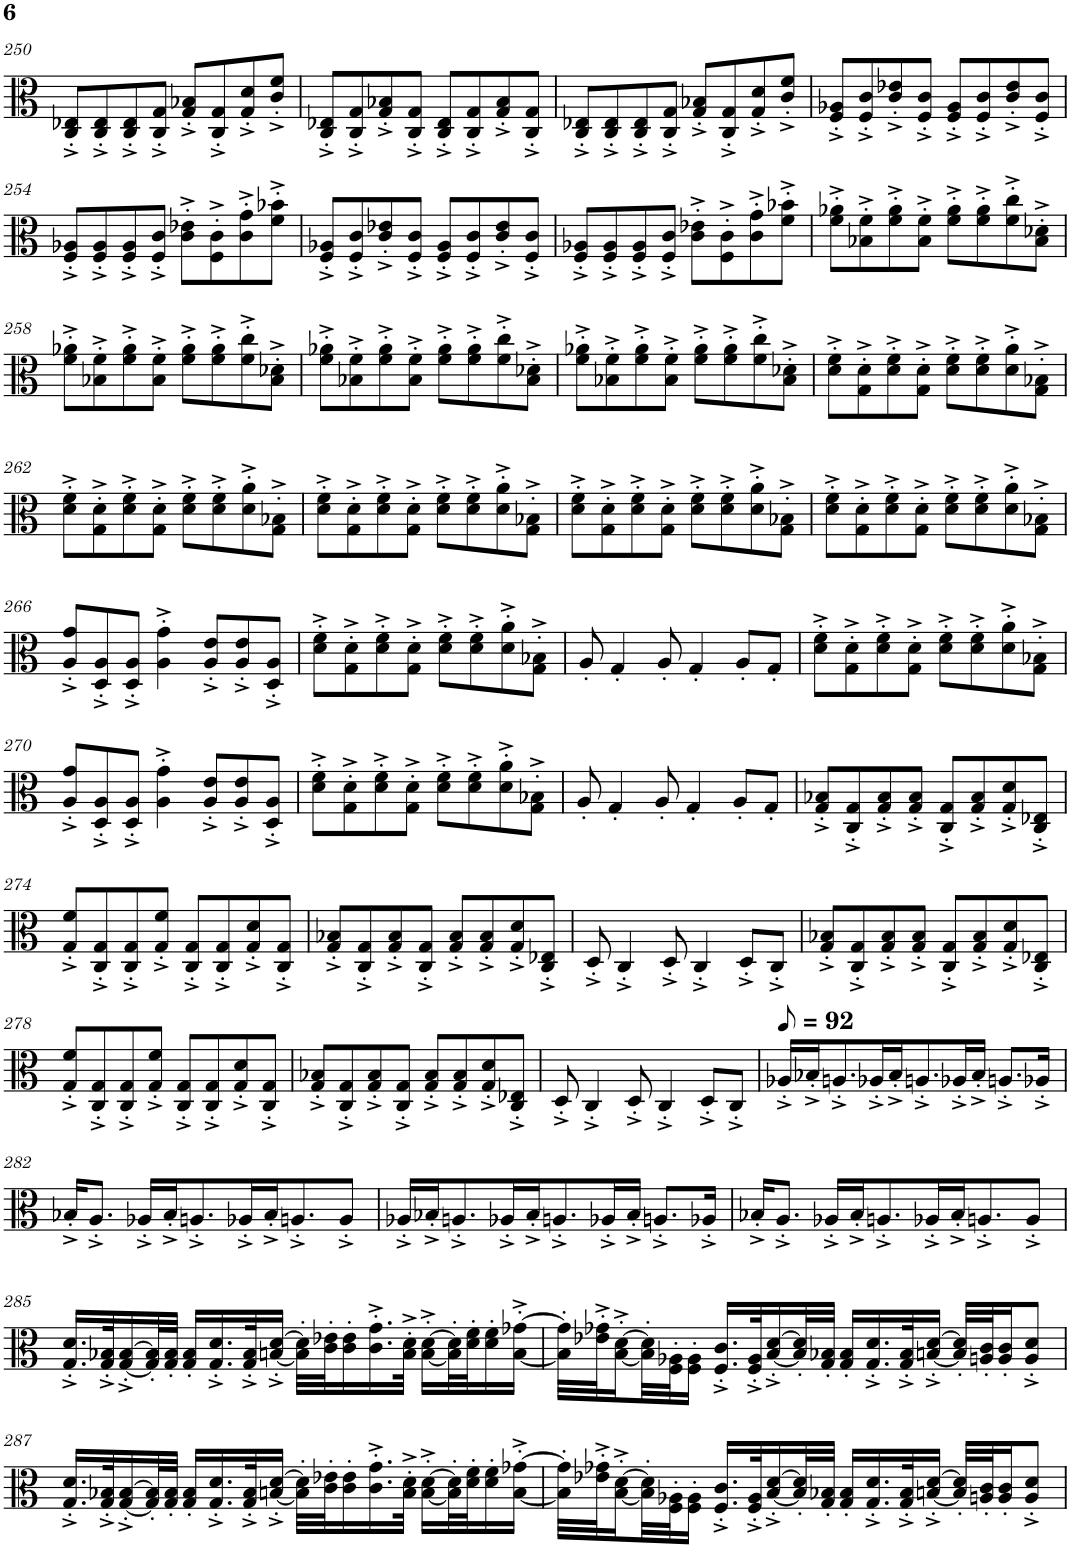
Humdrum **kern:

**kern
*part1
*staff1
*I"Viola
*I'Vla.
!!LO:PB:g=z
*clefC3
*k[]
*M4/4
=250
8C/'^ 8E-X/'^L
8C/'^ 8E-/'^
8C/'^ 8E-/'^
8C/'^ 8G/'^J
8G/'^ 8B-X/'^L
8C/'^ 8G/'^
8G/'^ 8d/'^
8c/'^ 8f/'^J
=251
8C/'^ 8E-X/'^L
8C/'^ 8G/'^
8G/'^ 8B-X/'^
8C/'^ 8G/'^J
8C/'^ 8E-/'^L
8C/'^ 8G/'^
8G/'^ 8B-/'^
8C/'^ 8G/'^J
=252
8C/'^ 8E-X/'^L
8C/'^ 8E-/'^
8C/'^ 8E-/'^
8C/'^ 8G/'^J
8G/'^ 8B-X/'^L
8C/'^ 8G/'^
8G/'^ 8d/'^
8c/'^ 8f/'^J
=253
8F/'^ 8A-X/'^L
8F/'^ 8c/'^
8c/'^ 8e-X/'^
8F/'^ 8c/'^J
8F/'^ 8A-/'^L
8F/'^ 8c/'^
8c/'^ 8e-/'^
8F/'^ 8c/'^J
!!LO:LB:g=z
=254
8F/'^ 8A-X/'^L
8F/'^ 8A-/'^
8F/'^ 8A-/'^
8F/'^ 8c/'^J
8c\'^ 8e-X\'^L
8F\'^ 8c\'^
8c\'^ 8g\'^
8f\'^ 8b-X\'^J
=255
8F/'^ 8A-X/'^L
8F/'^ 8c/'^
8c/'^ 8e-X/'^
8F/'^ 8c/'^J
8F/'^ 8A-/'^L
8F/'^ 8c/'^
8c/'^ 8e-/'^
8F/'^ 8c/'^J
=256
8F/'^ 8A-X/'^L
8F/'^ 8A-/'^
8F/'^ 8A-/'^
8F/'^ 8c/'^J
8c\'^ 8e-X\'^L
8F\'^ 8c\'^
8c\'^ 8g\'^
8f\'^ 8b-X\'^J
=257
8f\'^ 8a-X\'^L
8B-X\'^ 8f\'^
8f\'^ 8a-\'^
8B-\'^ 8f\'^J
8f\'^ 8a-\'^L
8f\'^ 8a-\'^
8f\'^ 8cc\'^
8B-\'^ 8d-X\'^J
!!LO:LB:g=z
=258
8f\'^ 8a-X\'^L
8B-X\'^ 8f\'^
8f\'^ 8a-\'^
8B-\'^ 8f\'^J
8f\'^ 8a-\'^L
8f\'^ 8a-\'^
8f\'^ 8cc\'^
8B-\'^ 8d-X\'^J
=259
8f\'^ 8a-X\'^L
8B-X\'^ 8f\'^
8f\'^ 8a-\'^
8B-\'^ 8f\'^J
8f\'^ 8a-\'^L
8f\'^ 8a-\'^
8f\'^ 8cc\'^
8B-\'^ 8d-X\'^J
=260
8f\'^ 8a-X\'^L
8B-X\'^ 8f\'^
8f\'^ 8a-\'^
8B-\'^ 8f\'^J
8f\'^ 8a-\'^L
8f\'^ 8a-\'^
8f\'^ 8cc\'^
8B-\'^ 8d-X\'^J
=261
8d\'^ 8f\'^L
8G\'^ 8d\'^
8d\'^ 8f\'^
8G\'^ 8d\'^J
8d\'^ 8f\'^L
8d\'^ 8f\'^
8d\'^ 8a\'^
8G\'^ 8B-X\'^J
!!LO:LB:g=z
=262
8d\'^ 8f\'^L
8G\'^ 8d\'^
8d\'^ 8f\'^
8G\'^ 8d\'^J
8d\'^ 8f\'^L
8d\'^ 8f\'^
8d\'^ 8a\'^
8G\'^ 8B-X\'^J
=263
8d\'^ 8f\'^L
8G\'^ 8d\'^
8d\'^ 8f\'^
8G\'^ 8d\'^J
8d\'^ 8f\'^L
8d\'^ 8f\'^
8d\'^ 8a\'^
8G\'^ 8B-X\'^J
=264
8d\'^ 8f\'^L
8G\'^ 8d\'^
8d\'^ 8f\'^
8G\'^ 8d\'^J
8d\'^ 8f\'^L
8d\'^ 8f\'^
8d\'^ 8a\'^
8G\'^ 8B-X\'^J
=265
8d\'^ 8f\'^L
8G\'^ 8d\'^
8d\'^ 8f\'^
8G\'^ 8d\'^J
8d\'^ 8f\'^L
8d\'^ 8f\'^
8d\'^ 8a\'^
8G\'^ 8B-X\'^J
!!LO:LB:g=z
=266
8A/'^ 8g/'^L
8D/'^ 8A/'^
8D/'^ 8A/'^J
4A\'^ 4g\'^
8A/'^ 8e/'^L
8A/'^ 8e/'^
8D/'^ 8A/'^J
=267
8d\'^ 8f\'^L
8G\'^ 8d\'^
8d\'^ 8f\'^
8G\'^ 8d\'^J
8d\'^ 8f\'^L
8d\'^ 8f\'^
8d\'^ 8a\'^
8G\'^ 8B-X\'^J
=268
8A'/
4G'/
8A'/
4G'/
8A'/L
8G'/J
=269
8d\'^ 8f\'^L
8G\'^ 8d\'^
8d\'^ 8f\'^
8G\'^ 8d\'^J
8d\'^ 8f\'^L
8d\'^ 8f\'^
8d\'^ 8a\'^
8G\'^ 8B-X\'^J
!!LO:LB:g=z
=270
8A/'^ 8g/'^L
8D/'^ 8A/'^
8D/'^ 8A/'^J
4A\'^ 4g\'^
8A/'^ 8e/'^L
8A/'^ 8e/'^
8D/'^ 8A/'^J
=271
8d\'^ 8f\'^L
8G\'^ 8d\'^
8d\'^ 8f\'^
8G\'^ 8d\'^J
8d\'^ 8f\'^L
8d\'^ 8f\'^
8d\'^ 8a\'^
8G\'^ 8B-X\'^J
=272
8A'/
4G'/
8A'/
4G'/
8A'/L
8G'/J
=273
8G/'^ 8B-X/'^L
8C/'^ 8G/'^
8G/'^ 8B-/'^
8G/'^ 8B-/'^J
8C/'^ 8G/'^L
8G/'^ 8B-/'^
8G/'^ 8d/'^
8C/'^ 8E-X/'^J
!!LO:LB:g=z
=274
8G/'^ 8f/'^L
8C/'^ 8G/'^
8C/'^ 8G/'^
8G/'^ 8f/'^J
8C/'^ 8G/'^L
8C/'^ 8G/'^
8G/'^ 8d/'^
8C/'^ 8G/'^J
=275
8G/'^ 8B-X/'^L
8C/'^ 8G/'^
8G/'^ 8B-/'^
8C/'^ 8G/'^J
8G/'^ 8B-/'^L
8G/'^ 8B-/'^
8G/'^ 8d/'^
8C/'^ 8E-X/'^J
=276
8D'^/
4C'^/
8D'^/
4C'^/
8D'^/L
8C'^/J
=277
8G/'^ 8B-X/'^L
8C/'^ 8G/'^
8G/'^ 8B-/'^
8G/'^ 8B-/'^J
8C/'^ 8G/'^L
8G/'^ 8B-/'^
8G/'^ 8d/'^
8C/'^ 8E-X/'^J
!!LO:LB:g=z
=278
8G/'^ 8f/'^L
8C/'^ 8G/'^
8C/'^ 8G/'^
8G/'^ 8f/'^J
8C/'^ 8G/'^L
8C/'^ 8G/'^
8G/'^ 8d/'^
8C/'^ 8G/'^J
=279
8G/'^ 8B-X/'^L
8C/'^ 8G/'^
8G/'^ 8B-/'^
8C/'^ 8G/'^J
8G/'^ 8B-/'^L
8G/'^ 8B-/'^
8G/'^ 8d/'^
8C/'^ 8E-X/'^J
=280
8D'^/
4C'^/
8D'^/
4C'^/
8D'^/L
8C'^/J
=281
*MM46
16A-X'^/LL
16B-X'^/J
8.An'^/
16A-X'^/L
16B-'^/J
8.An'^/
16A-X'^/L
16B-'^/JJ
8.An'^/L
16A-X'^/Jk
!!LO:LB:g=z
=282
16B-X'^/KL
8.A'^/J
16A-X'^/LL
16B-'^/J
8.An'^/
16A-X'^/L
16B-'^/J
8.An'^/
8A'^/J
=283
16A-X'^/LL
16B-X'^/J
8.An'^/
16A-X'^/L
16B-'^/J
8.An'^/
16A-X'^/L
16B-'^/JJ
8.An'^/L
16A-X'^/Jk
=284
16B-X'^/KL
8.A'^/J
16A-X'^/LL
16B-'^/J
8.An'^/
16A-X'^/L
16B-'^/J
8.An'^/
8A'^/J
!!LO:LB:g=z
=285
16.G/'^ 16.d/'^LL
32G/'^ 32B-X/'^K
[16G/'^ [16B-/'^
32G/]' 32B-/]'L
32G/' 32B-/'JJJ
16G/' 16B-/'LL
16.G/'^ 16.d/'^
32G/'^ 32B-/'^K
[16Bn/'^ [16d/'^JJ
32B\]' 32d\]'LLL
32c\' 32e-X\'J
16c\' 16e-\'
16.c\'^ 16.g\'^
32B\'^ 32d\'^JJk
[16B\'^ [16d\'^LL
32B\]' 32d\]'L
32d\' 32f\'J
16d\' 16f\'
[16B\'^ [16g-X\'^JJ
=286
32B\]' 32g-\]'LLL
32e-X\'^ 32g-X\'^J
[16B\'^ [16d\'^
32B\]' 32d\]'L
32F\' 32A-X\'J
16F\' 16A-\'JJ
16.F/'^ 16.c/'^LL
32F/'^ 32A-/'^K
[16B/'^ [16d/'^
32B/]' 32d/]'L
32G/' 32B-X/'JJJ
16G/' 16B-/'LL
16.G/'^ 16.d/'^
32G/'^ 32B-/'^K
[16Bn/'^ [16d/'^JJ
32B/]' 32d/]'LLL
32An/' 32c/'J
16A/' 16c/'J
8A/'^ 8d/'^J
!!LO:LB:g=z
=287
16.G/'^ 16.d/'^LL
32G/'^ 32B-X/'^K
[16G/'^ [16B-/'^
32G/]' 32B-/]'L
32G/' 32B-/'JJJ
16G/' 16B-/'LL
16.G/'^ 16.d/'^
32G/'^ 32B-/'^K
[16Bn/'^ [16d/'^JJ
32B\]' 32d\]'LLL
32c\' 32e-X\'J
16c\' 16e-\'
16.c\'^ 16.g\'^
32B\'^ 32d\'^JJk
[16B\'^ [16d\'^LL
32B\]' 32d\]'L
32d\' 32f\'J
16d\' 16f\'
[16B\'^ [16g-X\'^JJ
=288
32B\]' 32g-\]'LLL
32e-X\'^ 32g-X\'^J
[16B\'^ [16d\'^
32B\]' 32d\]'L
32F\' 32A-X\'J
16F\' 16A-\'JJ
16.F/'^ 16.c/'^LL
32F/'^ 32A-/'^K
[16B/'^ [16d/'^
32B/]' 32d/]'L
32G/' 32B-X/'JJJ
16G/' 16B-/'LL
16.G/'^ 16.d/'^
32G/'^ 32B-/'^K
[16Bn/'^ [16d/'^JJ
32B/]' 32d/]'LLL
32An/' 32c/'J
16A/' 16c/'J
8A/'^ 8d/'^J
=
*-
